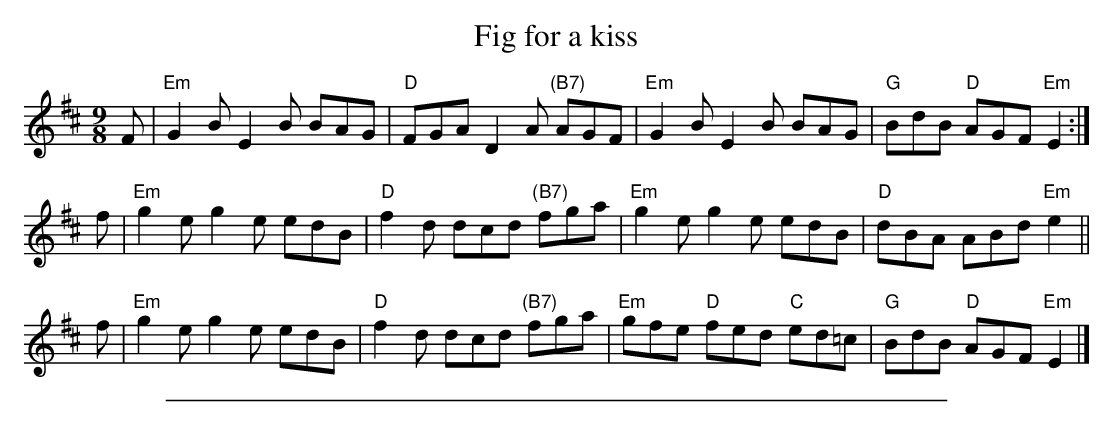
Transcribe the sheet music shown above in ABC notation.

X:1
T: Fig for a kiss
M:9/8
L:1/8
K:EDor
F |  "Em"G2B E2B BAG | "D"FGA D2A "(B7)"AGF | "Em"G2B E2B BAG | "G"BdB "D"AGF "Em"E2  :|
f |  "Em"g2e g2e edB | "D"f2d dcd "(B7)"fga | "Em"g2e g2e edB | "D"dBA ABd "Em"e2 ||
f |  "Em"g2e g2e edB | "D"f2d dcd "(B7)"fga | "Em"gfe "D"fed "C"ed=c | "G"BdB "D"AGF "Em"E2 |]
